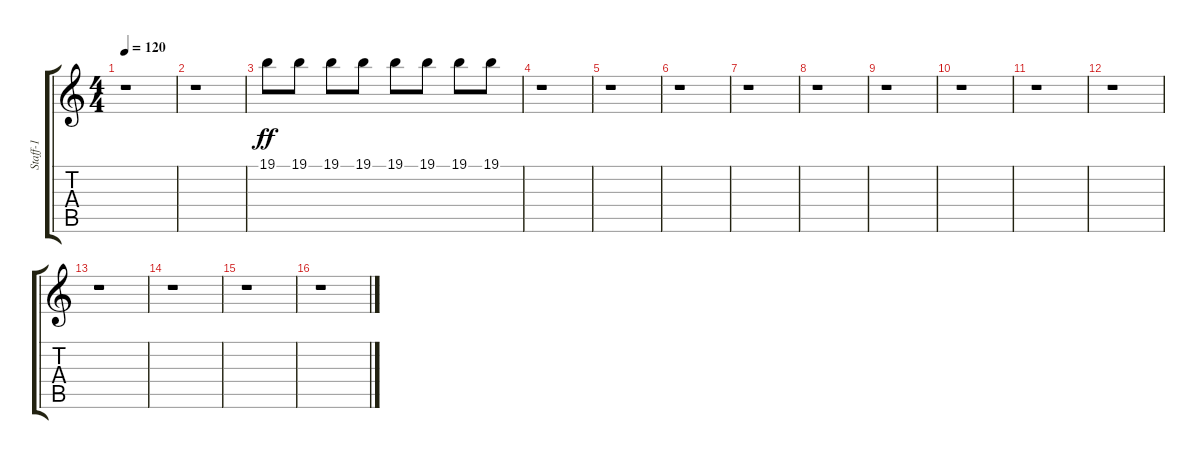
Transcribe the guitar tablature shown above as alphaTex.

\track ("Staff-1" "Staff-1") {instrument acousticgrandpiano}
\staff {score tabs}
\tuning (E4 B3 G3 D3 A2 E2) {hide}
\ts (4 4)
\tempo 120
\clef g2
\ks c
r.1{dy ff} |
r.1 |
19.1.8 19.1.8 19.1.8 19.1.8 19.1.8 19.1.8 19.1.8 19.1.8 |
r.1 |
r.1 |
r.1 |
r.1 |
r.1 |
r.1 |
r.1 |
r.1 |
r.1 |
r.1 |
r.1 |
r.1 |
r.1
